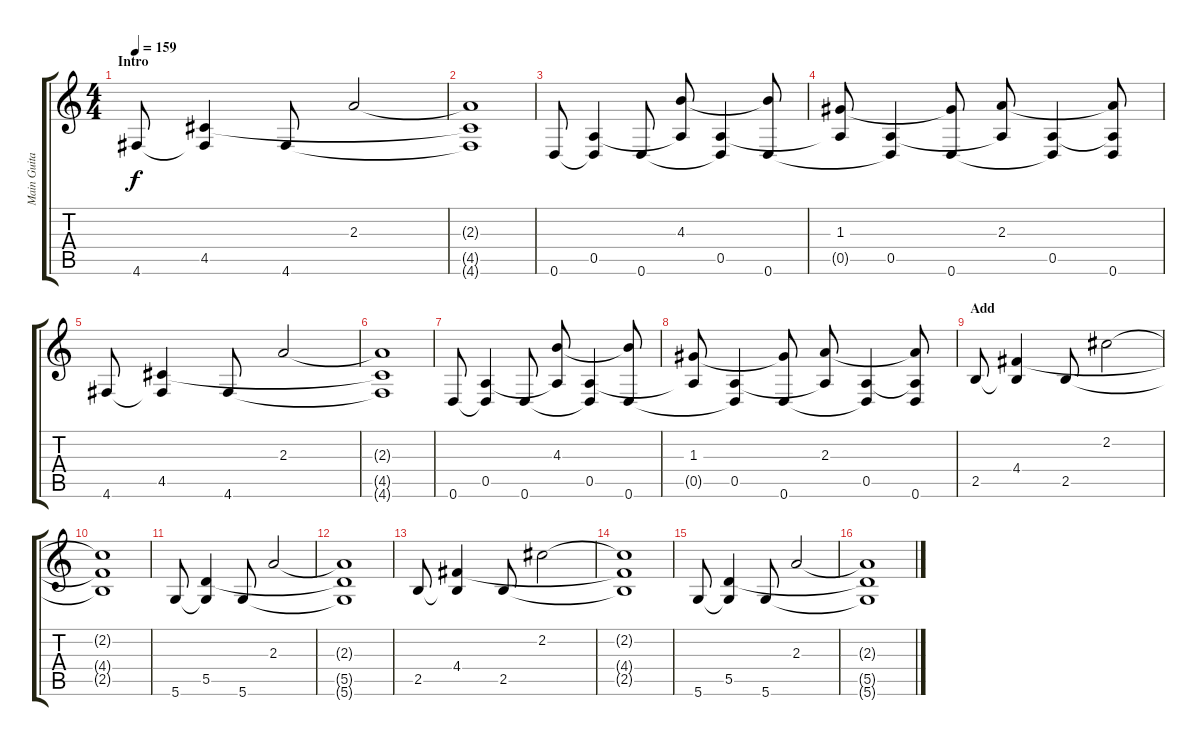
\track ("Main Guitar" "Main Guita") {instrument acousticguitarsteel}
\staff {score tabs}
\tuning (E4 B3 G3 D3 A2 D2) {hide}
\ts (4 4)
\section ("" "Intro")
\tempo 159
\clef g2
\ks c
4.6.8{dy f instrument acousticguitarsteel} (4.5 4.6{t}).4 4.6.8 2.3.2 |
(2.3{t} 4.5{t} 4.6{t}).1 |
0.6.8 (0.5 0.6{t}).4 0.6.8 (4.3 0.5{t}).8 (0.5 0.6{t}).4 (4.3{t} 0.6).8 |
(1.3 0.5{t}).8 (0.5 0.6{t}).4 (1.3{t} 0.6).8 (2.3 0.5{t}).8 (0.5 0.6{t}).4 (2.3{t} 0.5{t} 0.6).8 |
4.6.8 (4.5 4.6{t}).4 4.6.8 2.3.2 |
(2.3{t} 4.5{t} 4.6{t}).1 |
0.6.8 (0.5 0.6{t}).4 0.6.8 (4.3 0.5{t}).8 (0.5 0.6{t}).4 (4.3{t} 0.6).8 |
(1.3 0.5{t}).8 (0.5 0.6{t}).4 (1.3{t} 0.6).8 (2.3 0.5{t}).8 (0.5 0.6{t}).4 (2.3{t} 0.5{t} 0.6).8 |
\section ("" "Add")
2.5.8 (4.4 2.5{t}).4 2.5.8 2.2.2 |
(2.2{t} 4.4{t} 2.5{t}).1 |
5.6.8 (5.5 5.6{t}).4 5.6.8 2.3.2 |
(2.3{t} 5.5{t} 5.6{t}).1 |
2.5.8 (4.4 2.5{t}).4 2.5.8 2.2.2 |
(2.2{t} 4.4{t} 2.5{t}).1 |
5.6.8 (5.5 5.6{t}).4 5.6.8 2.3.2 |
(2.3{t} 5.5{t} 5.6{t}).1
